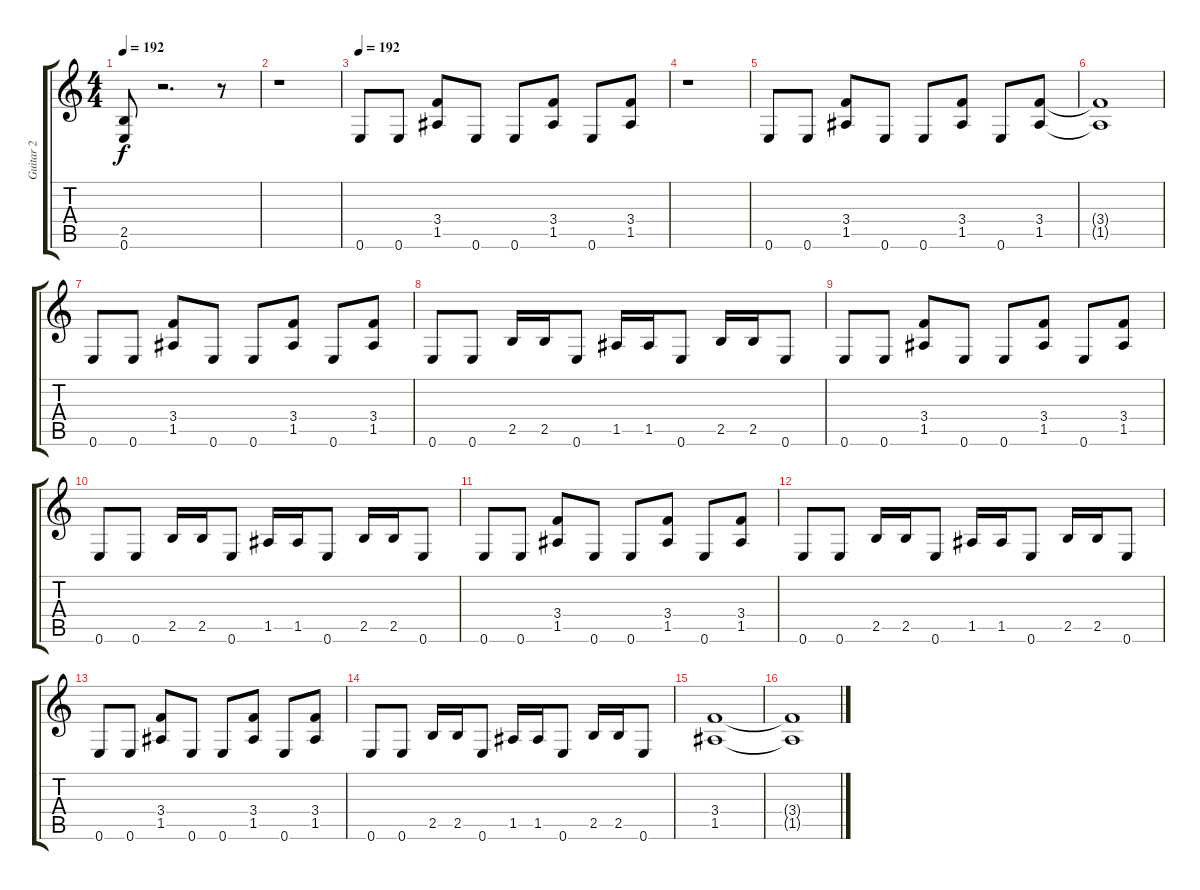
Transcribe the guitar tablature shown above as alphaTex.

\track ("Guitar 2" "Guitar 2") {instrument distortionguitar}
\staff {score tabs}
\tuning (E4 B3 G3 D3 A2 E2) {hide}
\ts (4 4)
\tempo 192
\clef g2
\ks c
(2.5 0.6).8{dy f} r.2{d} r.8 |
r.1 |
\tempo 192
0.6.8 0.6.8 (3.4 1.5).8 0.6.8 0.6.8 (3.4 1.5).8 0.6.8 (3.4 1.5).8 |
r.1 |
0.6.8 0.6.8 (3.4 1.5).8 0.6.8 0.6.8 (3.4 1.5).8 0.6.8 (3.4 1.5).8 |
(3.4{t} 1.5{t}).1 |
0.6.8 0.6.8 (3.4 1.5).8 0.6.8 0.6.8 (3.4 1.5).8 0.6.8 (3.4 1.5).8 |
0.6.8 0.6.8 2.5.16 2.5.16 0.6.8 1.5.16 1.5.16 0.6.8 2.5.16 2.5.16 0.6.8 |
0.6.8 0.6.8 (3.4 1.5).8 0.6.8 0.6.8 (3.4 1.5).8 0.6.8 (3.4 1.5).8 |
0.6.8 0.6.8 2.5.16 2.5.16 0.6.8 1.5.16 1.5.16 0.6.8 2.5.16 2.5.16 0.6.8 |
0.6.8 0.6.8 (3.4 1.5).8 0.6.8 0.6.8 (3.4 1.5).8 0.6.8 (3.4 1.5).8 |
0.6.8 0.6.8 2.5.16 2.5.16 0.6.8 1.5.16 1.5.16 0.6.8 2.5.16 2.5.16 0.6.8 |
0.6.8 0.6.8 (3.4 1.5).8 0.6.8 0.6.8 (3.4 1.5).8 0.6.8 (3.4 1.5).8 |
0.6.8 0.6.8 2.5.16 2.5.16 0.6.8 1.5.16 1.5.16 0.6.8 2.5.16 2.5.16 0.6.8 |
(3.4 1.5).1 |
(3.4{t} 1.5{t}).1
